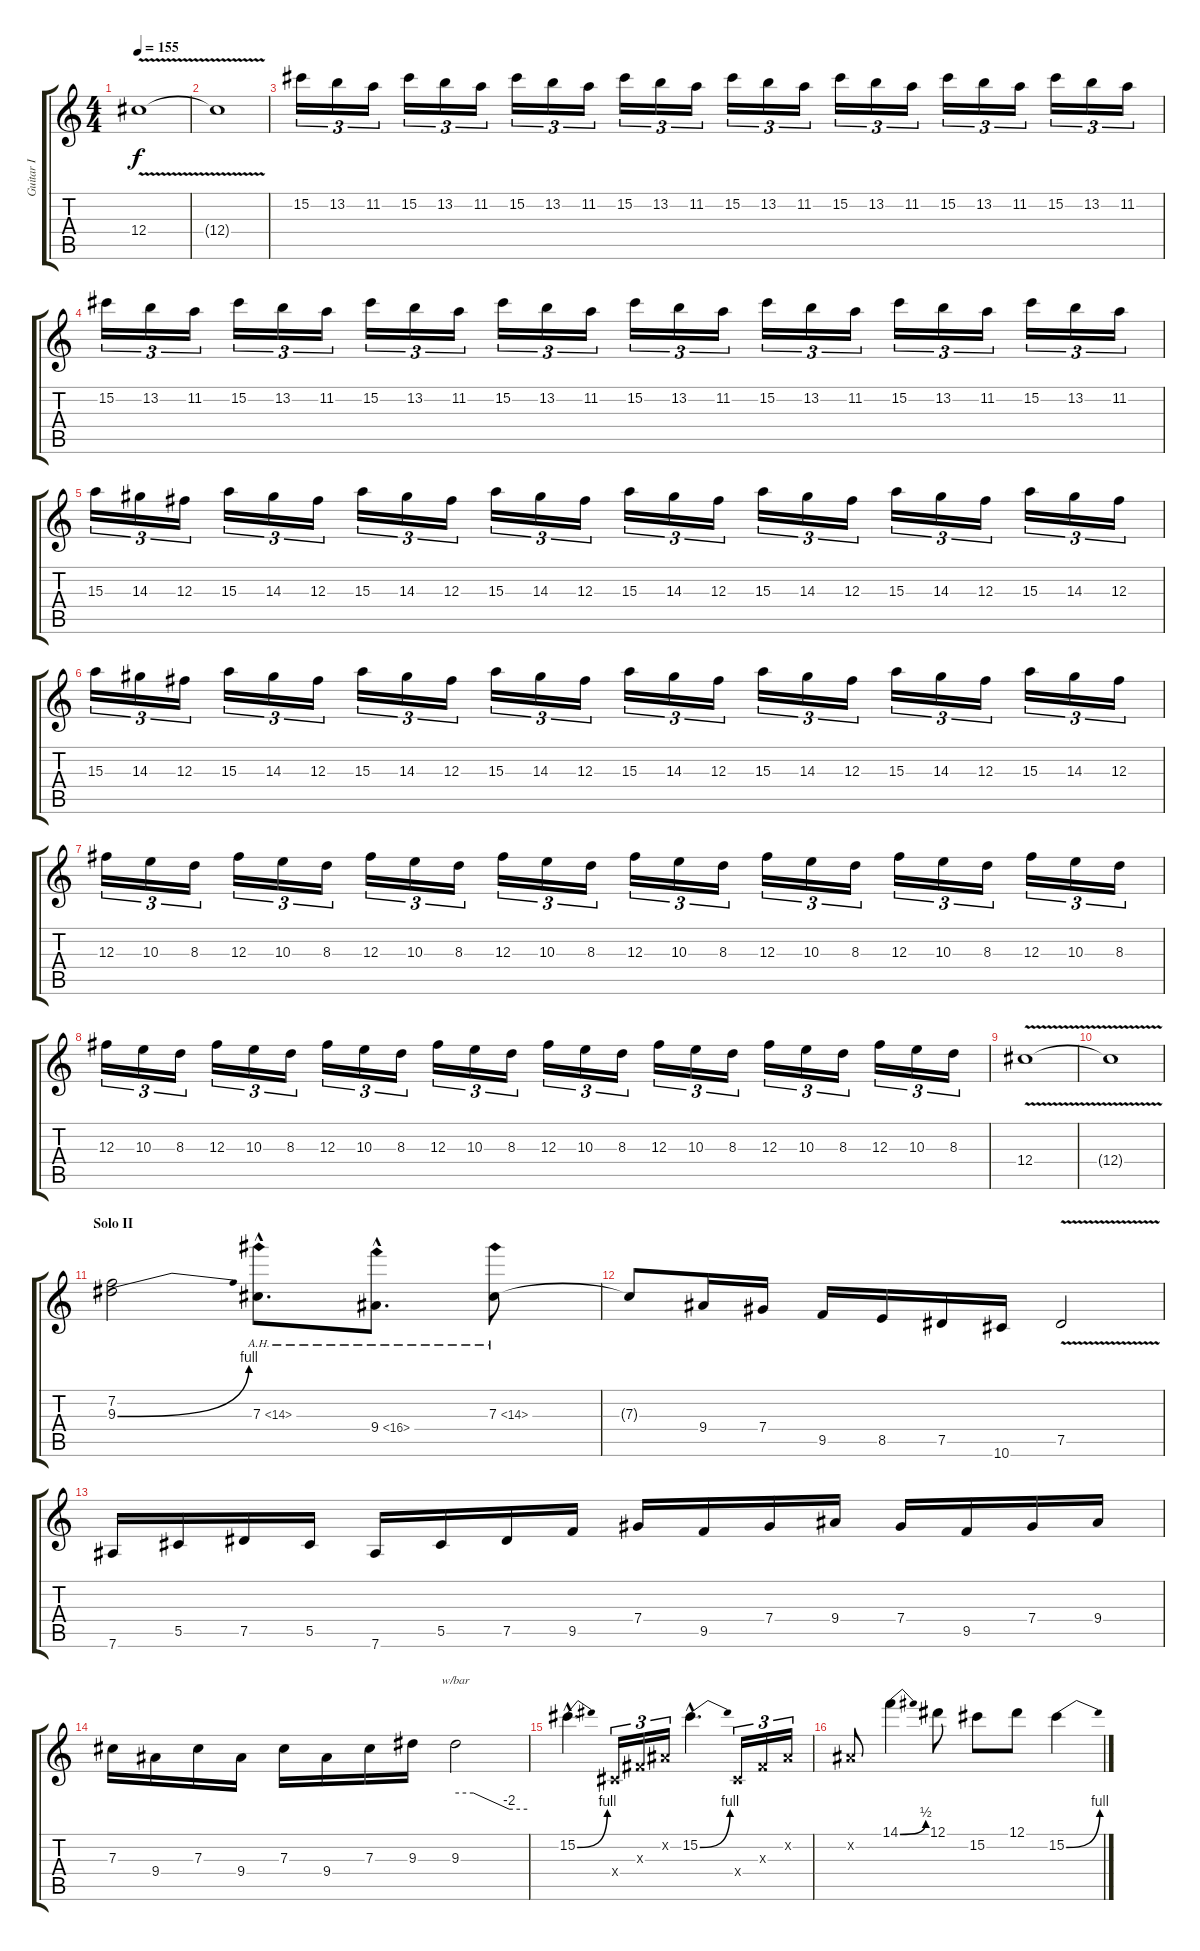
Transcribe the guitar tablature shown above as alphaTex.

\track ("Guitar I" "Guitar I") {instrument distortionguitar}
\staff {score tabs}
\tuning (Eb4 Bb3 Gb3 Db3 Ab2 Eb2) {hide}
\ts (4 4)
\tempo 155
\clef g2
\ks c
12.4{v}.1{dy f} |
12.4{t}.1 |
15.2.16{tu (3 2)} 13.2.16{tu (3 2)} 11.2.16{tu (3 2)} 15.2.16{tu (3 2)} 13.2.16{tu (3 2)} 11.2.16{tu (3 2)} 15.2.16{tu (3 2)} 13.2.16{tu (3 2)} 11.2.16{tu (3 2)} 15.2.16{tu (3 2)} 13.2.16{tu (3 2)} 11.2.16{tu (3 2)} 15.2.16{tu (3 2)} 13.2.16{tu (3 2)} 11.2.16{tu (3 2)} 15.2.16{tu (3 2)} 13.2.16{tu (3 2)} 11.2.16{tu (3 2)} 15.2.16{tu (3 2)} 13.2.16{tu (3 2)} 11.2.16{tu (3 2)} 15.2.16{tu (3 2)} 13.2.16{tu (3 2)} 11.2.16{tu (3 2)} |
15.2.16{tu (3 2)} 13.2.16{tu (3 2)} 11.2.16{tu (3 2)} 15.2.16{tu (3 2)} 13.2.16{tu (3 2)} 11.2.16{tu (3 2)} 15.2.16{tu (3 2)} 13.2.16{tu (3 2)} 11.2.16{tu (3 2)} 15.2.16{tu (3 2)} 13.2.16{tu (3 2)} 11.2.16{tu (3 2)} 15.2.16{tu (3 2)} 13.2.16{tu (3 2)} 11.2.16{tu (3 2)} 15.2.16{tu (3 2)} 13.2.16{tu (3 2)} 11.2.16{tu (3 2)} 15.2.16{tu (3 2)} 13.2.16{tu (3 2)} 11.2.16{tu (3 2)} 15.2.16{tu (3 2)} 13.2.16{tu (3 2)} 11.2.16{tu (3 2)} |
15.3.16{tu (3 2)} 14.3.16{tu (3 2)} 12.3.16{tu (3 2)} 15.3.16{tu (3 2)} 14.3.16{tu (3 2)} 12.3.16{tu (3 2)} 15.3.16{tu (3 2)} 14.3.16{tu (3 2)} 12.3.16{tu (3 2)} 15.3.16{tu (3 2)} 14.3.16{tu (3 2)} 12.3.16{tu (3 2)} 15.3.16{tu (3 2)} 14.3.16{tu (3 2)} 12.3.16{tu (3 2)} 15.3.16{tu (3 2)} 14.3.16{tu (3 2)} 12.3.16{tu (3 2)} 15.3.16{tu (3 2)} 14.3.16{tu (3 2)} 12.3.16{tu (3 2)} 15.3.16{tu (3 2)} 14.3.16{tu (3 2)} 12.3.16{tu (3 2)} |
15.3.16{tu (3 2)} 14.3.16{tu (3 2)} 12.3.16{tu (3 2)} 15.3.16{tu (3 2)} 14.3.16{tu (3 2)} 12.3.16{tu (3 2)} 15.3.16{tu (3 2)} 14.3.16{tu (3 2)} 12.3.16{tu (3 2)} 15.3.16{tu (3 2)} 14.3.16{tu (3 2)} 12.3.16{tu (3 2)} 15.3.16{tu (3 2)} 14.3.16{tu (3 2)} 12.3.16{tu (3 2)} 15.3.16{tu (3 2)} 14.3.16{tu (3 2)} 12.3.16{tu (3 2)} 15.3.16{tu (3 2)} 14.3.16{tu (3 2)} 12.3.16{tu (3 2)} 15.3.16{tu (3 2)} 14.3.16{tu (3 2)} 12.3.16{tu (3 2)} |
12.3.16{tu (3 2)} 10.3.16{tu (3 2)} 8.3.16{tu (3 2)} 12.3.16{tu (3 2)} 10.3.16{tu (3 2)} 8.3.16{tu (3 2)} 12.3.16{tu (3 2)} 10.3.16{tu (3 2)} 8.3.16{tu (3 2)} 12.3.16{tu (3 2)} 10.3.16{tu (3 2)} 8.3.16{tu (3 2)} 12.3.16{tu (3 2)} 10.3.16{tu (3 2)} 8.3.16{tu (3 2)} 12.3.16{tu (3 2)} 10.3.16{tu (3 2)} 8.3.16{tu (3 2)} 12.3.16{tu (3 2)} 10.3.16{tu (3 2)} 8.3.16{tu (3 2)} 12.3.16{tu (3 2)} 10.3.16{tu (3 2)} 8.3.16{tu (3 2)} |
12.3.16{tu (3 2)} 10.3.16{tu (3 2)} 8.3.16{tu (3 2)} 12.3.16{tu (3 2)} 10.3.16{tu (3 2)} 8.3.16{tu (3 2)} 12.3.16{tu (3 2)} 10.3.16{tu (3 2)} 8.3.16{tu (3 2)} 12.3.16{tu (3 2)} 10.3.16{tu (3 2)} 8.3.16{tu (3 2)} 12.3.16{tu (3 2)} 10.3.16{tu (3 2)} 8.3.16{tu (3 2)} 12.3.16{tu (3 2)} 10.3.16{tu (3 2)} 8.3.16{tu (3 2)} 12.3.16{tu (3 2)} 10.3.16{tu (3 2)} 8.3.16{tu (3 2)} 12.3.16{tu (3 2)} 10.3.16{tu (3 2)} 8.3.16{tu (3 2)} |
12.4{v}.1 |
12.4{t}.1 |
\section ("" "Solo II")
(7.2 9.3{be (bend 0 0 60 4)}).2{volume 16} 7.3{ah 7 hac}.8{d} 9.4{ah 7 hac}.8{d} 7.3{ah 7}.8 |
7.3{t}.8 9.4.16 7.4.16 9.5.16 8.5.16 7.5.16 10.6.16 7.5{v}.2 |
7.6.16 5.5.16 7.5.16 5.5.16 7.6.16 5.5.16 7.5.16 9.5.16 7.4.16 9.5.16 7.4.16 9.4.16 7.4.16 9.5.16 7.4.16 9.4.16 |
7.3.16 9.4.16 7.3.16 9.4.16 7.3.16 9.4.16 7.3.16 9.3.16 9.3.2{tbe (custom default 0 0 15 0 45 -8 60 -8)} |
15.2{be (bend 0 0 60 4) hac}.4{d} 0.4{x}.16{tu (3 2)} 0.3{x}.16{tu (3 2)} 0.2{x}.16{tu (3 2)} 15.2{be (bend 0 0 60 4) hac}.4{d} 0.4{x}.16{tu (3 2)} 0.3{x}.16{tu (3 2)} 0.2{x}.16{tu (3 2)} |
0.2{x}.8 14.1{be (bend 0 0 60 2)}.4 12.1.8 15.2.8 12.1.8 15.2{be (bend 0 0 60 4)}.4
